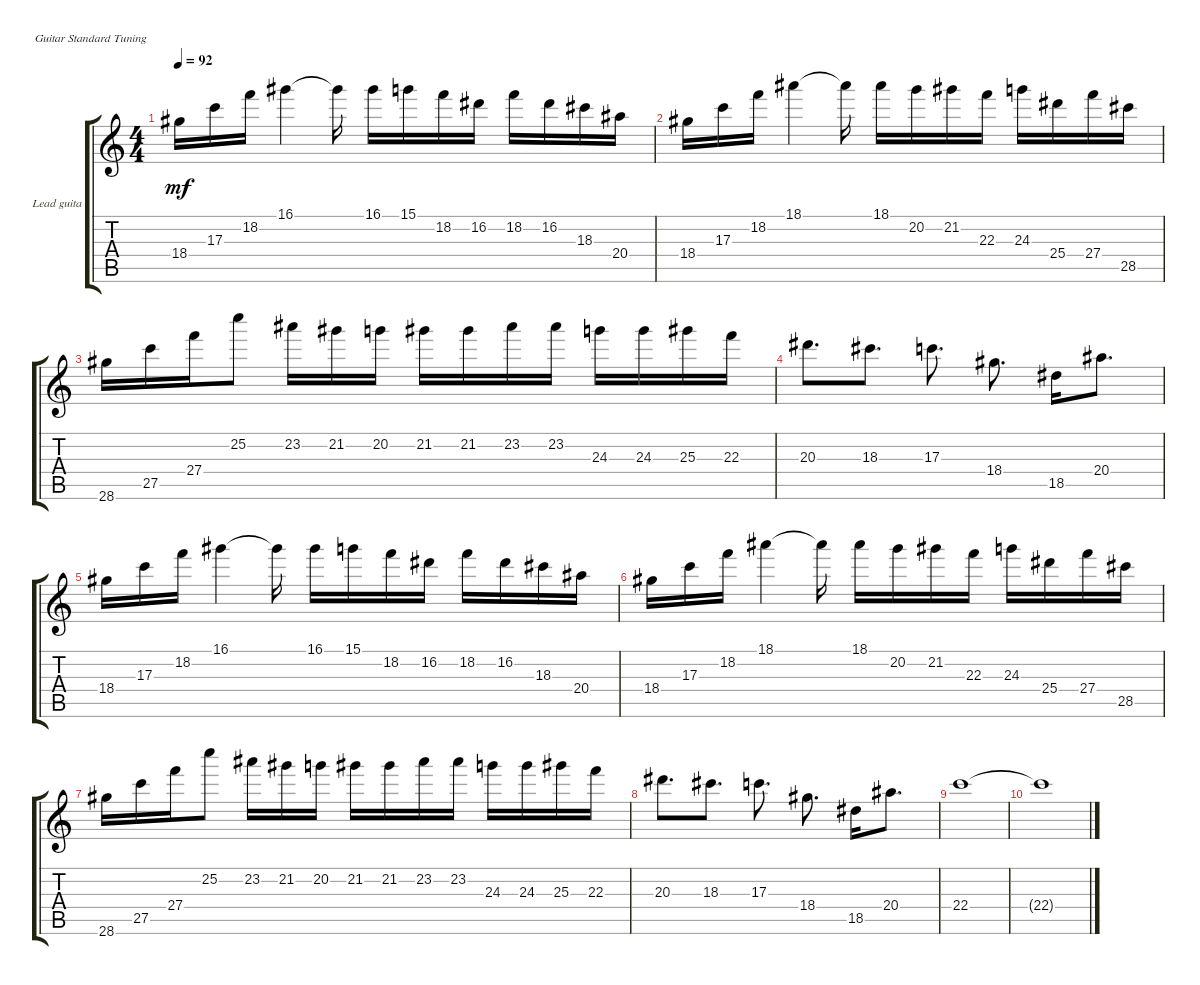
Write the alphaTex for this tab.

\bracketExtendMode groupsimilarinstruments
\firstSystemTrackNameOrientation horizontal
\otherSystemsTrackNameOrientation horizontal
\track ("Lead guitar" "Lead guita") {instrument distortionguitar}
\staff {score tabs}
\tuning (E4 B3 G3 D3 A2 E2)
\ts (4 4)
\tempo 92
\clef g2
\scale
0.333333
\ks c
18.4.16{dy mf} 17.3.16 18.2.16 16.1.4 16.1{t}.16 16.1.16 15.1.16 18.2.16 16.2.16 18.2.16 16.2.16 18.3.16 20.4.16 |
\scale
0.333333 18.4.16 17.3.16 18.2.16 18.1.4 18.1{t}.16 18.1.16 20.2.16 21.2.16 22.3.16 24.3.16 25.4.16 27.4.16 28.5.16 |
\scale
0.333333 28.6.16 27.5.16 27.4.16 25.2.8 23.2.16 21.2.16 20.2.16 21.2.16 21.2.16 23.2.16 23.2.16 24.3.16 24.3.16 25.3.16 22.3.16 |
\scale
0.333333 20.3.8{d} 18.3.8{d} 17.3.8{d} 18.4.8{d} 18.5.16 20.4.8{d} |
\scale
0.333333 18.4.16 17.3.16 18.2.16 16.1.4 16.1{t}.16 16.1.16 15.1.16 18.2.16 16.2.16 18.2.16 16.2.16 18.3.16 20.4.16 |
\scale
0.333333 18.4.16 17.3.16 18.2.16 18.1.4 18.1{t}.16 18.1.16 20.2.16 21.2.16 22.3.16 24.3.16 25.4.16 27.4.16 28.5.16 |
\scale
0.333333 28.6.16 27.5.16 27.4.16 25.2.8 23.2.16 21.2.16 20.2.16 21.2.16 21.2.16 23.2.16 23.2.16 24.3.16 24.3.16 25.3.16 22.3.16 |
\scale
0.333333 20.3.8{d} 18.3.8{d} 17.3.8{d} 18.4.8{d} 18.5.16 20.4.8{d} |
\scale
0.333333 22.4.1 |
22.4{t}.1
